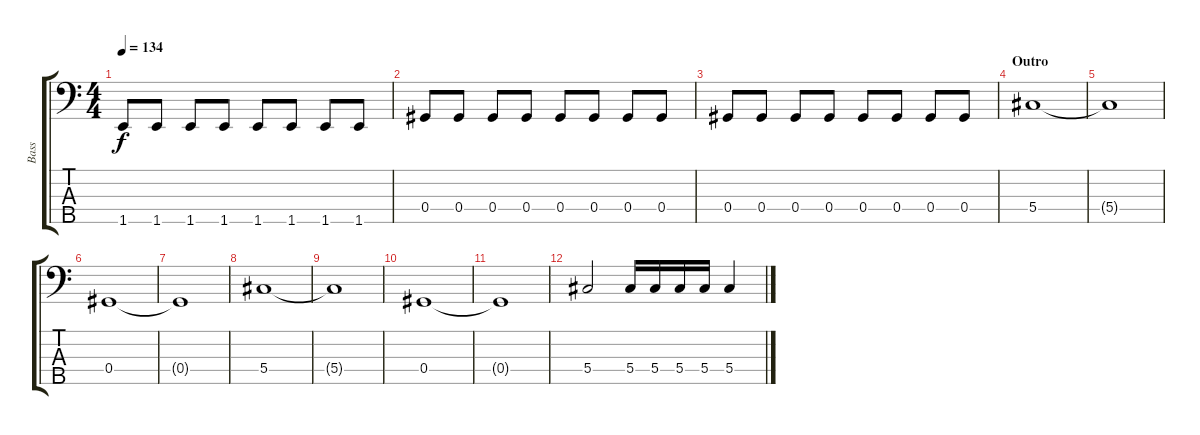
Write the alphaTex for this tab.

\track ("Bass" "Bass") {instrument electricbasspick}
\staff {score tabs}
\tuning (Bb2 Gb2 Db2 Ab1 Eb1) {hide}
\ts (4 4)
\tempo 134
\clef f4
\ks c
1.5.8{dy f} 1.5.8 1.5.8 1.5.8 1.5.8 1.5.8 1.5.8 1.5.8 |
0.4.8 0.4.8 0.4.8 0.4.8 0.4.8 0.4.8 0.4.8 0.4.8 |
0.4.8 0.4.8 0.4.8 0.4.8 0.4.8 0.4.8 0.4.8 0.4.8 |
\section ("" "Outro")
5.4.1 |
5.4{t}.1 |
0.4.1 |
0.4{t}.1 |
5.4.1 |
5.4{t}.1 |
0.4.1 |
0.4{t}.1 |
5.4.2 5.4.16 5.4.16 5.4.16 5.4.16 5.4.4
